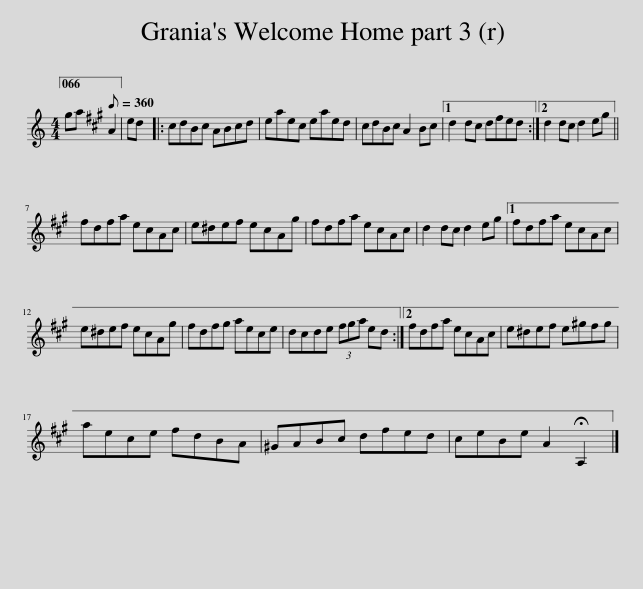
X:1
L:1/8
M:4/4
I:linebreak $
K:C
V:1 treble
V:1
 ga[Q:1/8=360] A2 ed |: ^cdBc ABcd | eae^c eaed | ^cdBc A2 Bc |1 d2 d^c d^fed :|2 %5
 d2 d^c d2 e^g ||$ ^fdfa e^cAc | e^de^f e^cA^g | ^fdfa e^cAc | d2 d^c d2 e^g |1 %10
 ^fdfa e^cAc |$ e^de^f e^cA^g | ^fdf^g ae^ce | d^cde (3^f^ga ed :|2 ^fdfa e^cAc | %15
 e^de^f e^gfg |$ ae^ce ^fdBA | ^GAB^c d^fed | ^ceBe A2 !fermata!A,2 |] %19
